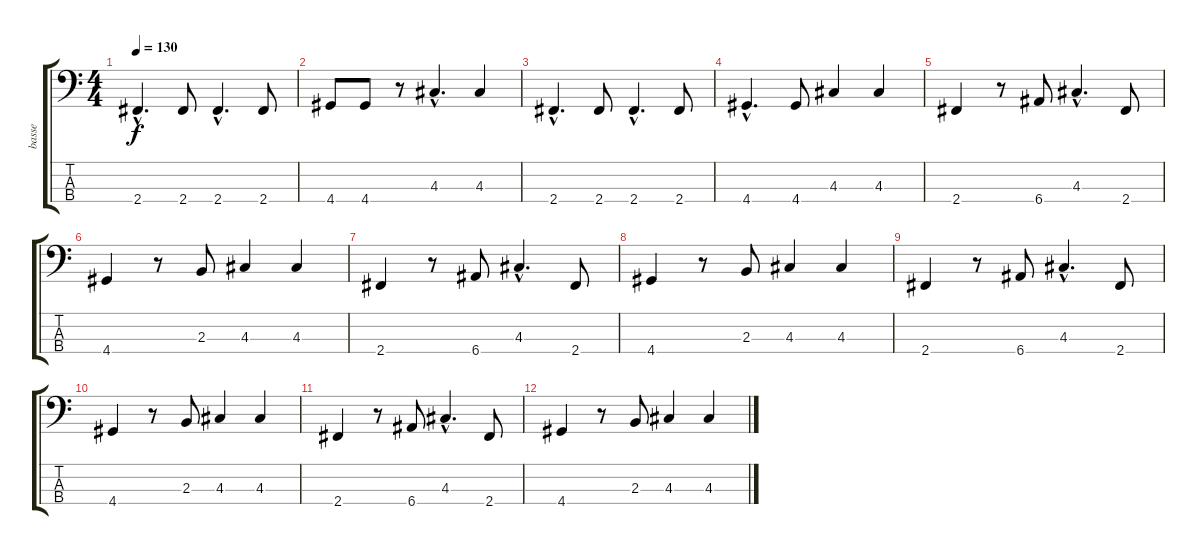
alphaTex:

\track ("basse" "basse") {instrument electricbassfinger}
\staff {score tabs}
\tuning (G2 D2 A1 E1) {hide}
\ts (4 4)
\tempo 130
\clef f4
\ks c
2.4{hac}.4{d dy f} 2.4.8 2.4{hac}.4{d} 2.4.8 |
4.4.8 4.4.8 r.8 4.3{hac}.4{d} 4.3.4 |
2.4{hac}.4{d} 2.4.8 2.4{hac}.4{d} 2.4.8 |
4.4{hac}.4{d} 4.4.8 4.3.4 4.3.4 |
2.4.4 r.8 6.4.8 4.3{hac}.4{d} 2.4.8 |
4.4.4 r.8 2.3.8 4.3.4 4.3.4 |
2.4.4 r.8 6.4.8 4.3{hac}.4{d} 2.4.8 |
4.4.4 r.8 2.3.8 4.3.4 4.3.4 |
2.4.4 r.8 6.4.8 4.3{hac}.4{d} 2.4.8 |
4.4.4 r.8 2.3.8 4.3.4 4.3.4 |
2.4.4 r.8 6.4.8 4.3{hac}.4{d} 2.4.8 |
4.4.4 r.8 2.3.8 4.3.4 4.3.4
